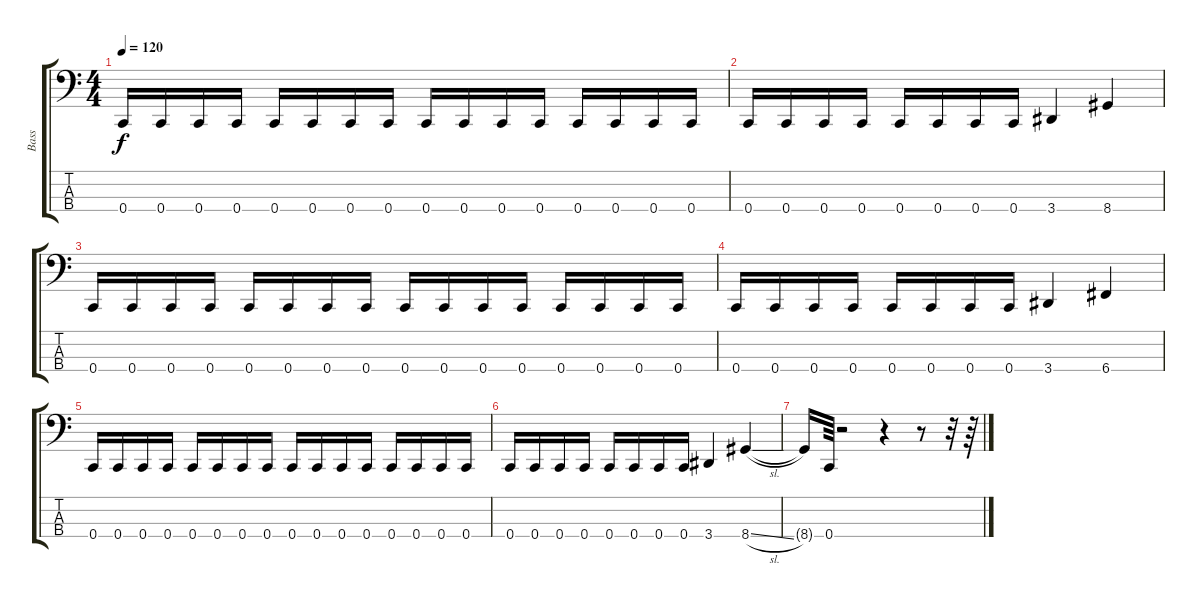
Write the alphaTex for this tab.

\track ("Bass" "Bass") {instrument electricbassfinger}
\staff {score tabs}
\tuning (F2 C2 G1 C1) {hide}
\ts (4 4)
\tempo 120
\clef f4
\ks c
0.4.16{dy f} 0.4.16 0.4.16 0.4.16 0.4.16 0.4.16 0.4.16 0.4.16 0.4.16 0.4.16 0.4.16 0.4.16 0.4.16 0.4.16 0.4.16 0.4.16 |
0.4.16 0.4.16 0.4.16 0.4.16 0.4.16 0.4.16 0.4.16 0.4.16 3.4.4 8.4.4 |
0.4.16 0.4.16 0.4.16 0.4.16 0.4.16 0.4.16 0.4.16 0.4.16 0.4.16 0.4.16 0.4.16 0.4.16 0.4.16 0.4.16 0.4.16 0.4.16 |
0.4.16 0.4.16 0.4.16 0.4.16 0.4.16 0.4.16 0.4.16 0.4.16 3.4.4 6.4.4 |
0.4.16 0.4.16 0.4.16 0.4.16 0.4.16 0.4.16 0.4.16 0.4.16 0.4.16 0.4.16 0.4.16 0.4.16 0.4.16 0.4.16 0.4.16 0.4.16 |
0.4.16 0.4.16 0.4.16 0.4.16 0.4.16 0.4.16 0.4.16 0.4.16 3.4.4 8.4{sl}.4 |
8.4{t}.16 0.4.64 r.2 r.4 r.8 r.32 r.64
